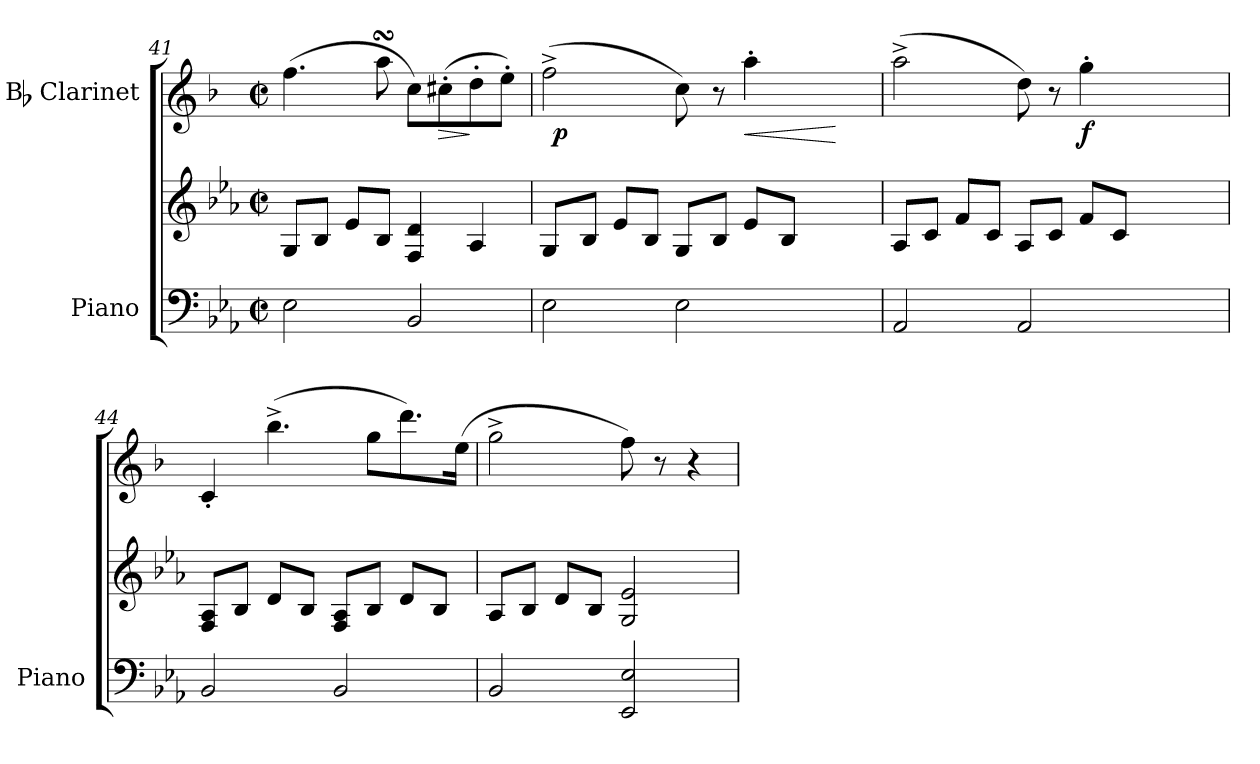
**kern	**kern	**kern	**dynam
*part2	*part2	*part1	*part1
*staff3	*staff2	*staff1	*staff1
*I"Piano	*	*I"Bb Clarinet	*
*I'Piano	*	*	*
!!LO:LB:g=z
*clefF4	*clefG2	*clefG2	*
*	*	*ITrd1c2	*
*k[b-e-a-]	*k[b-e-a-]	*k[b-e-a-]	*
*E-:	*E-:	*E-:	*
*M2/2	*M2/2	*M2/2	*
*met(c|)	*met(c|)	*met(c|)	*
=41	=41	=41	=41
2E-\	8G/L	(>4.ee-\	.
.	8B-/J	.	.
.	8e-/L	.	.
.	8B-/J	8ggsSsS\	.
2BB-/	4F/ 4d/	8b-\L)	.
!	!	!	!LO:HP:b
.	.	(>8bn'>\	>
.	4A-/	8cc'>\	]
.	.	8dd'>\J)	.
=42	=42	=42	=42
*	*	*^	*
2E-\	8G/L	(>2ee-^>\	128ryy	.
.	.	.	256ryy	.
.	.	.	2048.ryy	.
!	!	!	!	!LO:DY:b
.	.	.	2ryy	p
.	8B-/J	.	.	.
.	8e-/L	.	.	.
.	8B-/J	.	.	.
2E-\	8G/L	8b-\)	.	.
.	.	.	4ryy	.
.	8B-/J	8r	.	.
!	!	!	!	!LO:HP:b
.	8e-/L	4gg'>\	.	<
.	.	.	8ryy	.
.	8B-/J	.	.	.
.	.	.	16ryy	.
.	.	.	32ryy	.
.	.	.	64ryy	.
.	.	.	512ryy	.
.	.	.	1024ryy	.
.	.	.	4096ryy	.
.	.	.	.	[
=43	=43	=43	=43	=43
2AA-/	8A-/L	(>2gg^>\	2ryy	.
.	8c/J	.	.	.
.	8f/L	.	.	.
.	8c/J	.	.	.
2AA-/	8A-/L	8cc\)	4ryy	.
.	8c/J	8r	.	.
.	8f/L	4ff'>\	512ryy	.
.	.	.	4096ryy	.
!	!	!	!	!LO:DY:b
.	.	.	8ryy	f
.	8c/J	.	.	.
.	.	.	16ryy	.
.	.	.	32ryy	.
.	.	.	64ryy	.
.	.	.	128ryy	.
.	.	.	256ryy	.
.	.	.	1024..ryy	.
*	*	*v	*v	*
=44	=44	=44	=44
2BB-/	8F/ 8A-/L	4B-'</	.
.	8B-/J	.	.
.	8d/L	(>4.aa-^>\	.
.	8B-/J	.	.
2BB-/	8F/ 8A-/L	.	.
.	8B-/J	8ff\L	.
.	8d/L	8.ccc\)	.
.	8B-/J	.	.
.	.	(>16dd\Jk	.
=45	=45	=45	=45
2BB-/	8A-/L	2ff^>\	.
.	8B-/J	.	.
.	8d/L	.	.
.	8B-/J	.	.
2EE-/ 2E-/	2G/ 2e-/	8ee-\)	.
.	.	8r	.
.	.	4r	.
=	=	=	=
*-	*-	*-	*-
